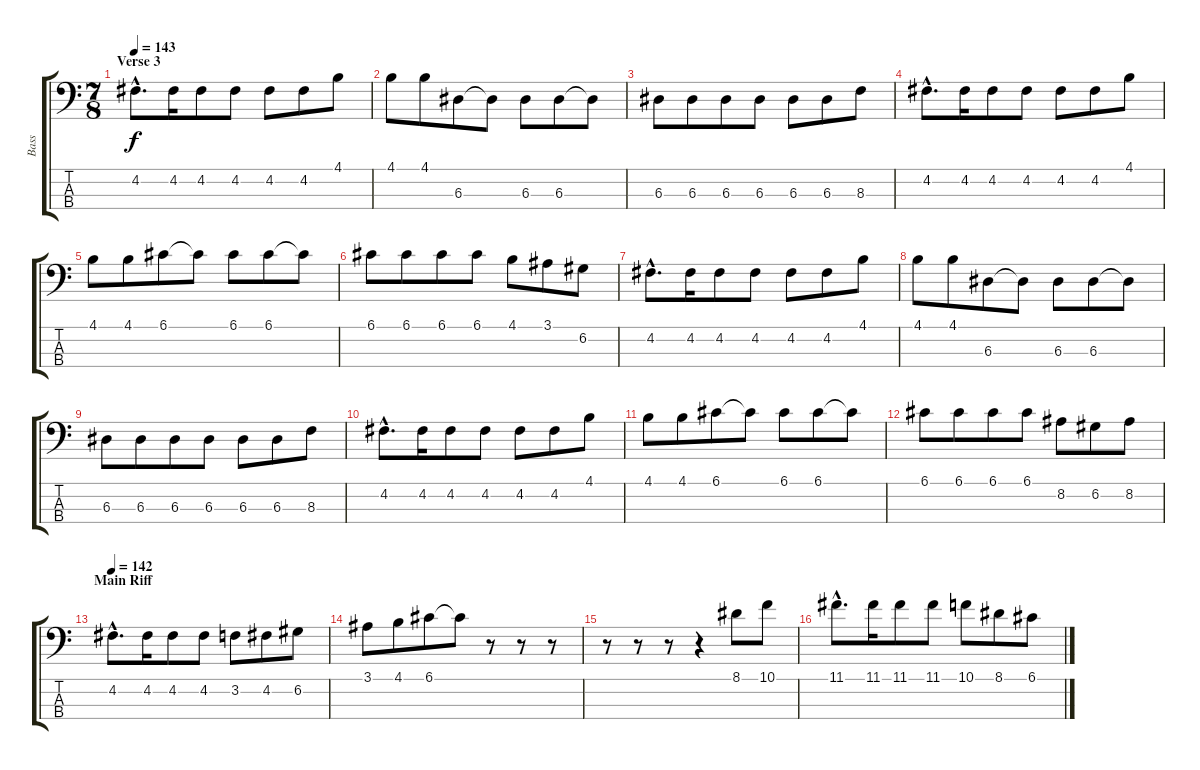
\track ("Bass" "Bass") {instrument electricbasspick}
\staff {score tabs}
\tuning (G2 D2 A1 E1) {hide}
\ts (7 8)
\section ("" "Verse 3")
\tempo 143
\clef f4
\ks c
4.2{hac}.8{d dy f} 4.2.16 4.2.8 4.2.8 4.2.8 4.2.8 4.1.8 |
4.1.8 4.1.8 6.3.8 6.3{t}.8 6.3.8 6.3.8 6.3{t}.8 |
6.3.8 6.3.8 6.3.8 6.3.8 6.3.8 6.3.8 8.3.8 |
4.2{hac}.8{d} 4.2.16 4.2.8 4.2.8 4.2.8 4.2.8 4.1.8 |
4.1.8 4.1.8 6.1.8 6.1{t}.8 6.1.8 6.1.8 6.1{t}.8 |
6.1.8 6.1.8 6.1.8 6.1.8 4.1.8 3.1.8 6.2.8 |
4.2{hac}.8{d} 4.2.16 4.2.8 4.2.8 4.2.8 4.2.8 4.1.8 |
4.1.8 4.1.8 6.3.8 6.3{t}.8 6.3.8 6.3.8 6.3{t}.8 |
6.3.8 6.3.8 6.3.8 6.3.8 6.3.8 6.3.8 8.3.8 |
4.2{hac}.8{d} 4.2.16 4.2.8 4.2.8 4.2.8 4.2.8 4.1.8 |
4.1.8 4.1.8 6.1.8 6.1{t}.8 6.1.8 6.1.8 6.1{t}.8 |
6.1.8 6.1.8 6.1.8 6.1.8 8.2.8 6.2.8 8.2.8 |
\section ("" "Main Riff")
\tempo 142
4.2{hac}.8{d} 4.2.16 4.2.8 4.2.8 3.2.8 4.2.8 6.2.8 |
3.1.8 4.1.8 6.1.8 6.1{t}.8 r.8 r.8 r.8 |
r.8 r.8 r.8 r.4 8.1.8 10.1.8 |
11.1{hac}.8{d} 11.1.16 11.1.8 11.1.8 10.1.8 8.1.8 6.1.8
